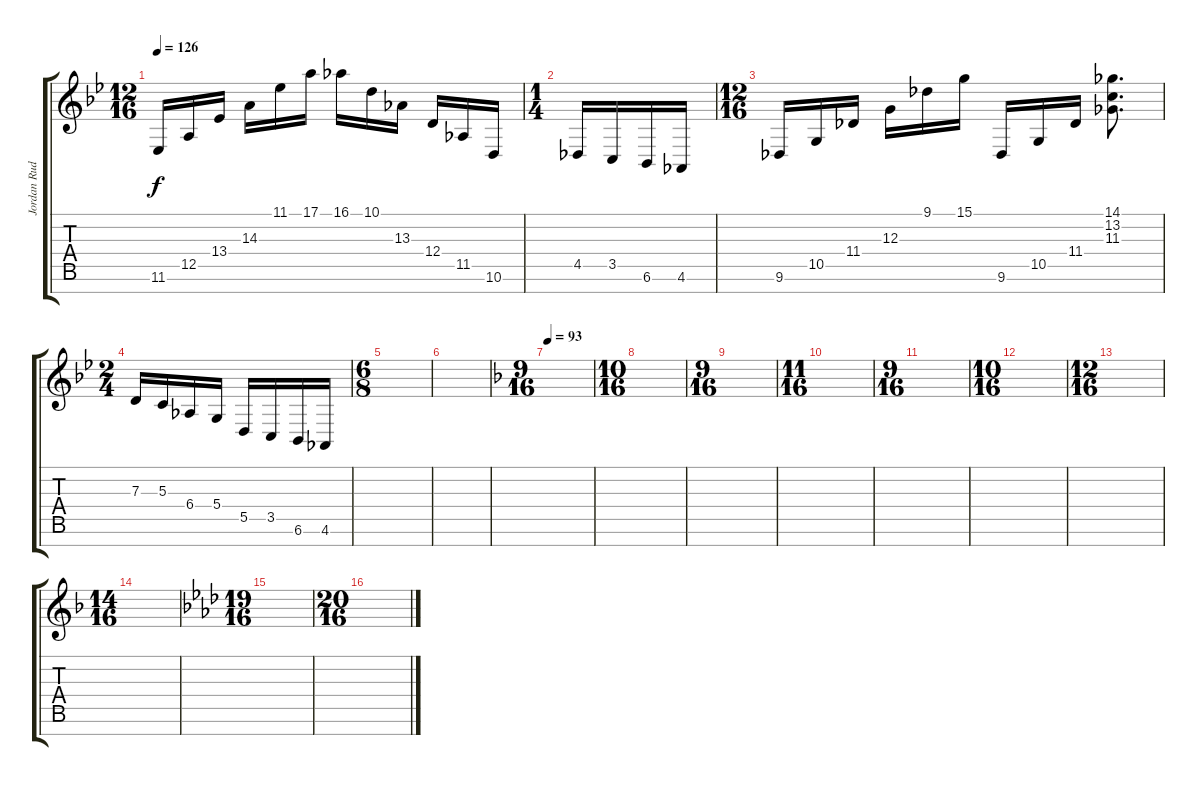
\track ("Jordan Rudess - Keyboard" "Jordan Rud") {instrument acousticgrandpiano}
\staff {score tabs}
\tuning (E4 B3 G3 D3 A2 E2 B1) {hide}
\ts (12 16)
\tempo 126
\clef g2
\ks gminor
11.6.16{dy f} 12.5.16 13.4.16 14.3.16 11.1.16 17.1.16 16.1.16 10.1.16 13.3.16 12.4.16 11.5.16 10.6.16 |
\ts (1 4)
4.5.16 3.5.16 6.6.16 4.6.16 |
\ts (12 16)
9.6.16 10.5.16 11.4.16 12.3.16 9.1.16 15.1.16 9.6.16 10.5.16 11.4.16 (14.1 13.2 11.3).8{d} |
\ts (2 4)
7.3.16 5.3.16 6.4.16 5.4.16 5.5.16 3.5.16 6.6.16 4.6.16 |
\ts (6 8)
|
|
\ts (9 16)
\tempo 93
\ks dminor
|
\ts (10 16)
|
\ts (9 16)
|
\ts (11 16)
|
\ts (9 16)
|
\ts (10 16)
|
\ts (12 16)
|
\ts (14 16)
|
\ts (19 16)
\ks fminor
|
\ts (20 16)
